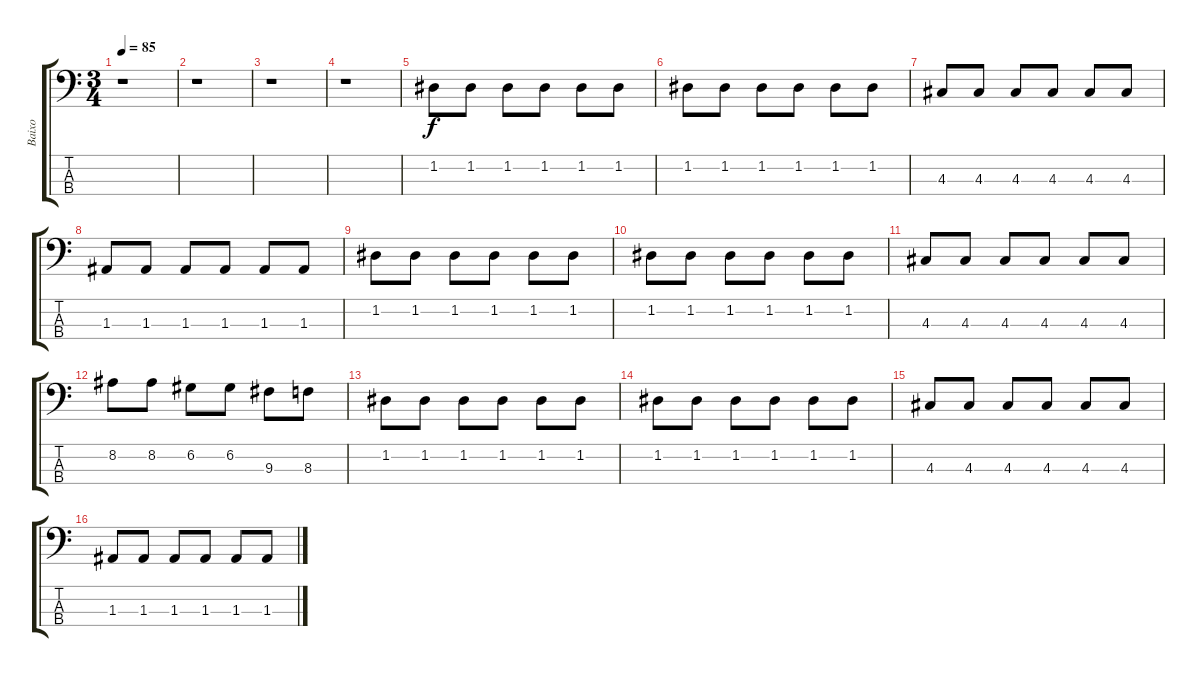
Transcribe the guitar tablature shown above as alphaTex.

\track ("Baixo" "Baixo") {instrument electricbassfinger}
\staff {score tabs}
\tuning (G2 D2 A1 E1) {hide}
\ts (3 4)
\tempo 85
\clef f4
\ks c
r.1{dy f} |
r.1 |
r.1 |
r.1 |
1.2.8 1.2.8 1.2.8 1.2.8 1.2.8 1.2.8 |
1.2.8 1.2.8 1.2.8 1.2.8 1.2.8 1.2.8 |
4.3.8 4.3.8 4.3.8 4.3.8 4.3.8 4.3.8 |
1.3.8 1.3.8 1.3.8 1.3.8 1.3.8 1.3.8 |
1.2.8 1.2.8 1.2.8 1.2.8 1.2.8 1.2.8 |
1.2.8 1.2.8 1.2.8 1.2.8 1.2.8 1.2.8 |
4.3.8 4.3.8 4.3.8 4.3.8 4.3.8 4.3.8 |
8.2.8 8.2.8 6.2.8 6.2.8 9.3.8 8.3.8 |
1.2.8 1.2.8 1.2.8 1.2.8 1.2.8 1.2.8 |
1.2.8 1.2.8 1.2.8 1.2.8 1.2.8 1.2.8 |
4.3.8 4.3.8 4.3.8 4.3.8 4.3.8 4.3.8 |
1.3.8 1.3.8 1.3.8 1.3.8 1.3.8 1.3.8
